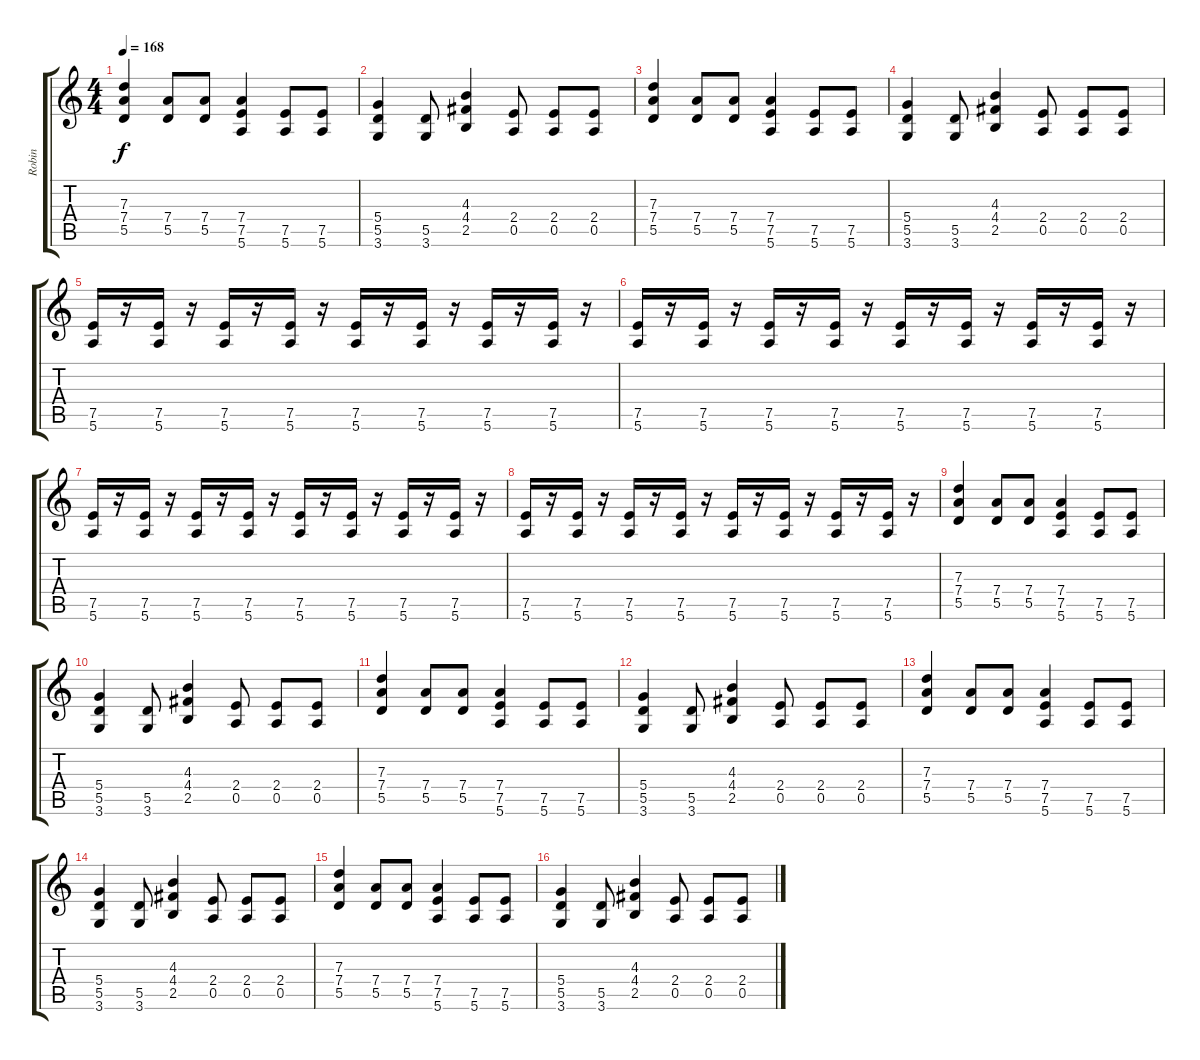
\track ("Robin" "Robin") {instrument distortionguitar}
\staff {score tabs}
\tuning (E4 B3 G3 D3 A2 E2) {hide}
\ts (4 4)
\tempo 168
\clef g2
\ks c
(7.3 7.4 5.5).4{dy f} (7.4 5.5).8 (7.4 5.5).8 (7.4 7.5 5.6).4 (7.5 5.6).8 (7.5 5.6).8 |
(5.4 5.5 3.6).4 (5.5 3.6).8 (4.3 4.4 2.5).4 (2.4 0.5).8 (2.4 0.5).8 (2.4 0.5).8 |
(7.3 7.4 5.5).4 (7.4 5.5).8 (7.4 5.5).8 (7.4 7.5 5.6).4 (7.5 5.6).8 (7.5 5.6).8 |
(5.4 5.5 3.6).4 (5.5 3.6).8 (4.3 4.4 2.5).4 (2.4 0.5).8 (2.4 0.5).8 (2.4 0.5).8 |
(7.5 5.6).16 r.16 (7.5 5.6).16 r.16 (7.5 5.6).16 r.16 (7.5 5.6).16 r.16 (7.5 5.6).16 r.16 (7.5 5.6).16 r.16 (7.5 5.6).16 r.16 (7.5 5.6).16 r.16 |
(7.5 5.6).16 r.16 (7.5 5.6).16 r.16 (7.5 5.6).16 r.16 (7.5 5.6).16 r.16 (7.5 5.6).16 r.16 (7.5 5.6).16 r.16 (7.5 5.6).16 r.16 (7.5 5.6).16 r.16 |
(7.5 5.6).16 r.16 (7.5 5.6).16 r.16 (7.5 5.6).16 r.16 (7.5 5.6).16 r.16 (7.5 5.6).16 r.16 (7.5 5.6).16 r.16 (7.5 5.6).16 r.16 (7.5 5.6).16 r.16 |
(7.5 5.6).16 r.16 (7.5 5.6).16 r.16 (7.5 5.6).16 r.16 (7.5 5.6).16 r.16 (7.5 5.6).16 r.16 (7.5 5.6).16 r.16 (7.5 5.6).16 r.16 (7.5 5.6).16 r.16 |
(7.3 7.4 5.5).4 (7.4 5.5).8 (7.4 5.5).8 (7.4 7.5 5.6).4 (7.5 5.6).8 (7.5 5.6).8 |
(5.4 5.5 3.6).4 (5.5 3.6).8 (4.3 4.4 2.5).4 (2.4 0.5).8 (2.4 0.5).8 (2.4 0.5).8 |
(7.3 7.4 5.5).4 (7.4 5.5).8 (7.4 5.5).8 (7.4 7.5 5.6).4 (7.5 5.6).8 (7.5 5.6).8 |
(5.4 5.5 3.6).4 (5.5 3.6).8 (4.3 4.4 2.5).4 (2.4 0.5).8 (2.4 0.5).8 (2.4 0.5).8 |
(7.3 7.4 5.5).4 (7.4 5.5).8 (7.4 5.5).8 (7.4 7.5 5.6).4 (7.5 5.6).8 (7.5 5.6).8 |
(5.4 5.5 3.6).4 (5.5 3.6).8 (4.3 4.4 2.5).4 (2.4 0.5).8 (2.4 0.5).8 (2.4 0.5).8 |
(7.3 7.4 5.5).4 (7.4 5.5).8 (7.4 5.5).8 (7.4 7.5 5.6).4 (7.5 5.6).8 (7.5 5.6).8 |
(5.4 5.5 3.6).4 (5.5 3.6).8 (4.3 4.4 2.5).4 (2.4 0.5).8 (2.4 0.5).8 (2.4 0.5).8
